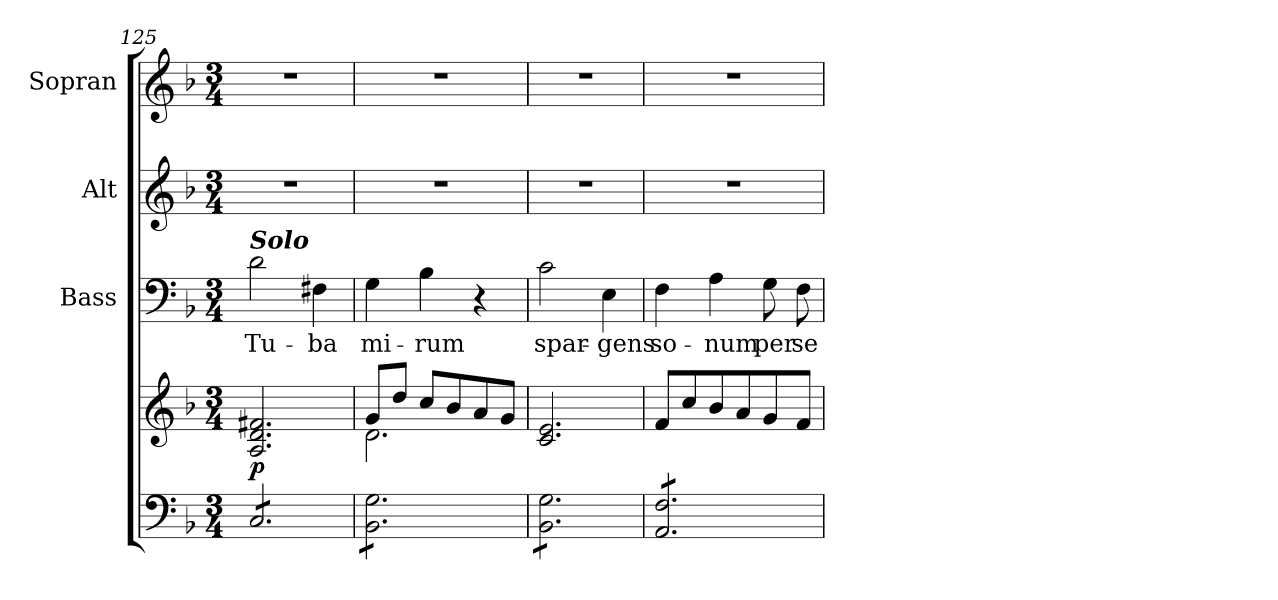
**kern	**kern	**dynam	**kern	**text	**kern	**kern
*part4	*part4	*part4	*part3	*part3	*part2	*part1
*staff5	*staff4	*staff4/5	*staff3	*staff3	*staff2	*staff1
*	*	*	*I"Bass	*	*I"Alt	*I"Sopran
*	*	*	*I'B.	*	*I'A.	*I'S.
*clefF4	*clefG2	*	*clefF4	*	*clefG2	*clefG2
*k[b-]	*k[b-]	*	*k[b-]	*	*k[b-]	*k[b-]
*F:	*F:	*	*F:	*	*F:	*F:
*M3/4	*M3/4	*	*M3/4	*	*M3/4	*M3/4
=125	=125	=125	=125	=125	=125	=125
!	!	!	!LO:TX:a:Bi:t=Solo	!	!	!
!	!	!LO:DY:a=2	!	!LO:LY:b	!	!
*tremolo	*	*	*	*	*	*
8C/L	2.A/ 2.d/ 2.f#X/	p	2d\	Tu-	2.r	2.r
8C/	.	.	.	.	.	.
8C/	.	.	.	.	.	.
8C/	.	.	.	.	.	.
!	!	!	!	!LO:LY:b	!	!
8C/	.	.	4F#X\	-ba	.	.
8C/J	.	.	.	.	.	.
=126	=126	=126	=126	=126	=126	=126
*	*^	*	*	*	*	*
!	!	!	!	!	!LO:LY:b	!	!
8BB-\ 8G\L	8g/L	2.d\	.	4G\	mi-	2.r	2.r
8BB-\ 8G\	8dd/J	.	.	.	.	.	.
!	!	!	!	!	!LO:LY:b	!	!
8BB-\ 8G\	8cc/L	.	.	4B-\	-rum	.	.
8BB-\ 8G\	8b-/	.	.	.	.	.	.
8BB-\ 8G\	8a/	.	.	4r	.	.	.
8BB-\ 8G\J	8g/J	.	.	.	.	.	.
*	*v	*v	*	*	*	*	*
=127	=127	=127	=127	=127	=127	=127
!	!	!	!	!LO:LY:b	!	!
8BB-\ 8G\L	2.c/ 2.e/	.	2c\	spar-	2.r	2.r
8BB-\ 8G\	.	.	.	.	.	.
8BB-\ 8G\	.	.	.	.	.	.
8BB-\ 8G\	.	.	.	.	.	.
!	!	!	!	!LO:LY:b	!	!
8BB-\ 8G\	.	.	4E\	-gens	.	.
8BB-\ 8G\J	.	.	.	.	.	.
=128	=128	=128	=128	=128	=128	=128
!	!	!	!	!LO:LY:b	!	!
8AA/ 8F/L	8f/L	.	4F\	so-	2.r	2.r
8AA/ 8F/	8cc/	.	.	.	.	.
!	!	!	!	!LO:LY:b	!	!
8AA/ 8F/	8b-/	.	4A\	-num	.	.
8AA/ 8F/	8a/	.	.	.	.	.
!	!	!	!	!LO:LY:b	!	!
8AA/ 8F/	8g/	.	8G\	per	.	.
!	!	!	!	!LO:LY:b	!	!
8AA/ 8F/J	8f/J	.	8F\	se-	.	.
*Xtremolo	*	*	*	*	*	*
=	=	=	=	=	=	=
*-	*-	*-	*-	*-	*-	*-
